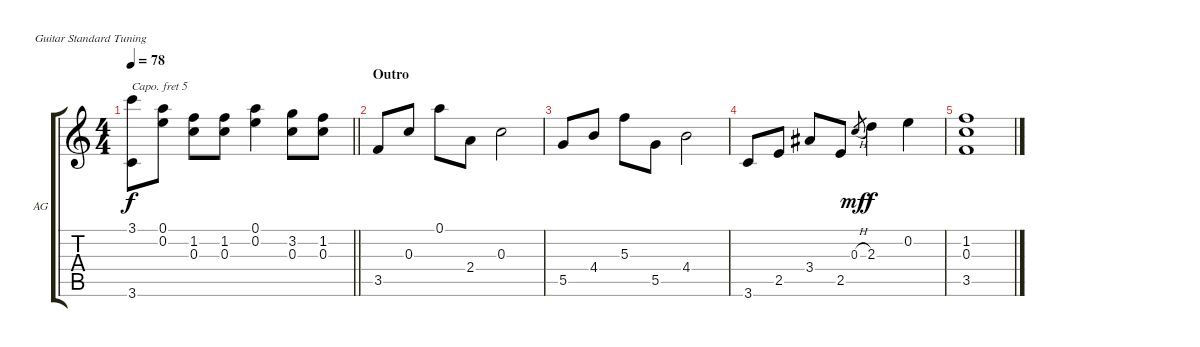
\bracketExtendMode groupsimilarinstruments
\firstSystemTrackNameOrientation horizontal
\otherSystemsTrackNameOrientation horizontal
\track ("Acoustic Guitar" "AG") {instrument acousticgrandpiano}
\staff {score tabs}
\capo 5
\tuning (E4 B3 G3 D3 A2 E2)
\displaytranspose 12
\ts (4 4)
\tempo 78
\clef g2
\barLineRight lightlight
\ks c
(3.1{t} 3.6).8{dy f} (0.1 0.2).8 (1.2 0.3).8 (1.2 0.3).8 (0.1 0.2).4 (3.2 0.3).8 (1.2 0.3).8 |
\section ("" "Outro")
3.5.8 0.3.8 0.1.8 2.4.8 0.3.2 |
5.5.8 4.4.8 5.3.8 5.5.8 4.4.2 |
3.6.8 2.5.8 3.4.8 2.5.8 0.3{h}.8{gr dy mf} 2.3.4{dy f} 0.2.4 |
(1.2 0.3 3.5).1
